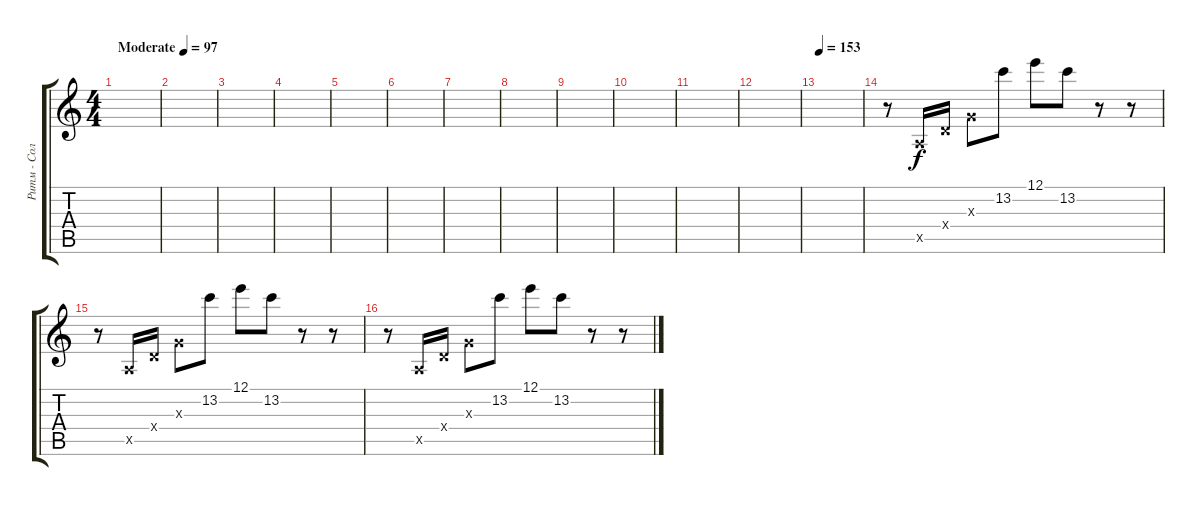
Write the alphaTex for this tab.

\track ("Ритм - Соло" "Ритм - Сол") {instrument overdrivenguitar}
\staff {score tabs}
\tuning (E4 B3 G3 D3 A2 E2) {hide}
\ts (4 4)
\tempo (97 "Moderate")
\tempo 100
\tempo (97 "Moderate")
\clef g2
\ks c
|
|
|
|
|
|
|
|
|
|
|
|
\tempo 153
|
r.8{volume 9 balance 3} 0.5{x}.16 0.4{x}.16 0.3{x}.8 13.2.8 12.1.8 13.2.8 r.8 r.8 |
r.8 0.5{x}.16 0.4{x}.16 0.3{x}.8 13.2.8 12.1.8 13.2.8 r.8 r.8 |
r.8 0.5{x}.16 0.4{x}.16 0.3{x}.8 13.2.8 12.1.8 13.2.8 r.8 r.8
